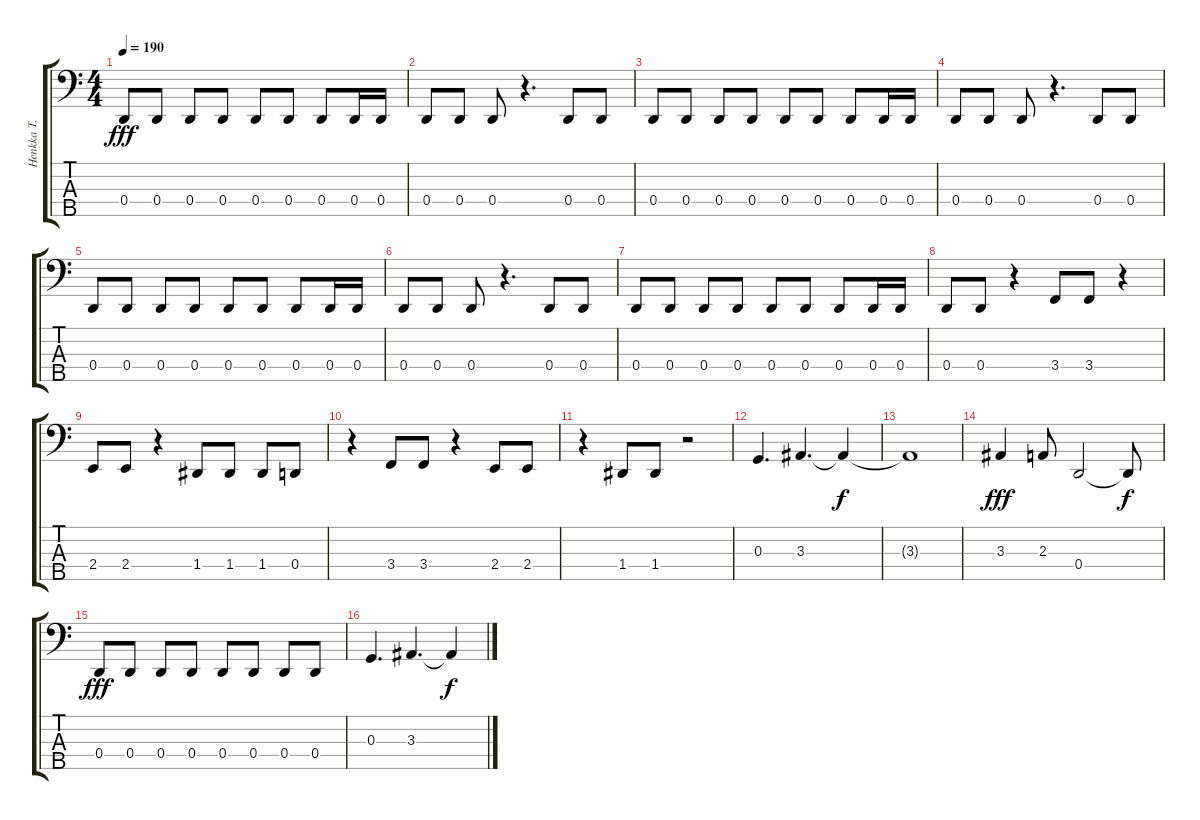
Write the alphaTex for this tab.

\track ("Henkka T. Blacksmith" "Henkka T. ") {instrument electricbassfinger}
\staff {score tabs}
\tuning (F2 C2 G1 D1 A0) {hide}
\ts (4 4)
\tempo 190
\clef f4
\ks c
0.4.8{dy fff} 0.4.8 0.4.8 0.4.8 0.4.8 0.4.8 0.4.8 0.4.16 0.4.16 |
0.4.8 0.4.8 0.4.8 r.4{d} 0.4.8 0.4.8 |
0.4.8 0.4.8 0.4.8 0.4.8 0.4.8 0.4.8 0.4.8 0.4.16 0.4.16 |
0.4.8 0.4.8 0.4.8 r.4{d} 0.4.8 0.4.8 |
0.4.8 0.4.8 0.4.8 0.4.8 0.4.8 0.4.8 0.4.8 0.4.16 0.4.16 |
0.4.8 0.4.8 0.4.8 r.4{d} 0.4.8 0.4.8 |
0.4.8 0.4.8 0.4.8 0.4.8 0.4.8 0.4.8 0.4.8 0.4.16 0.4.16 |
0.4.8 0.4.8 r.4 3.4.8 3.4.8 r.4 |
2.4.8 2.4.8 r.4 1.4.8 1.4.8 1.4.8 0.4.8 |
r.4 3.4.8 3.4.8 r.4 2.4.8 2.4.8 |
r.4 1.4.8 1.4.8 r.2 |
0.3.4{d} 3.3.4{d} 3.3{t}.4{dy f} |
3.3{t}.1 |
3.3.4{dy fff} 2.3.8 0.4.2 0.4{t}.8{dy f} |
0.4.8{dy fff} 0.4.8 0.4.8 0.4.8 0.4.8 0.4.8 0.4.8 0.4.8 |
0.3.4{d} 3.3.4{d} 3.3{t}.4{dy f}
